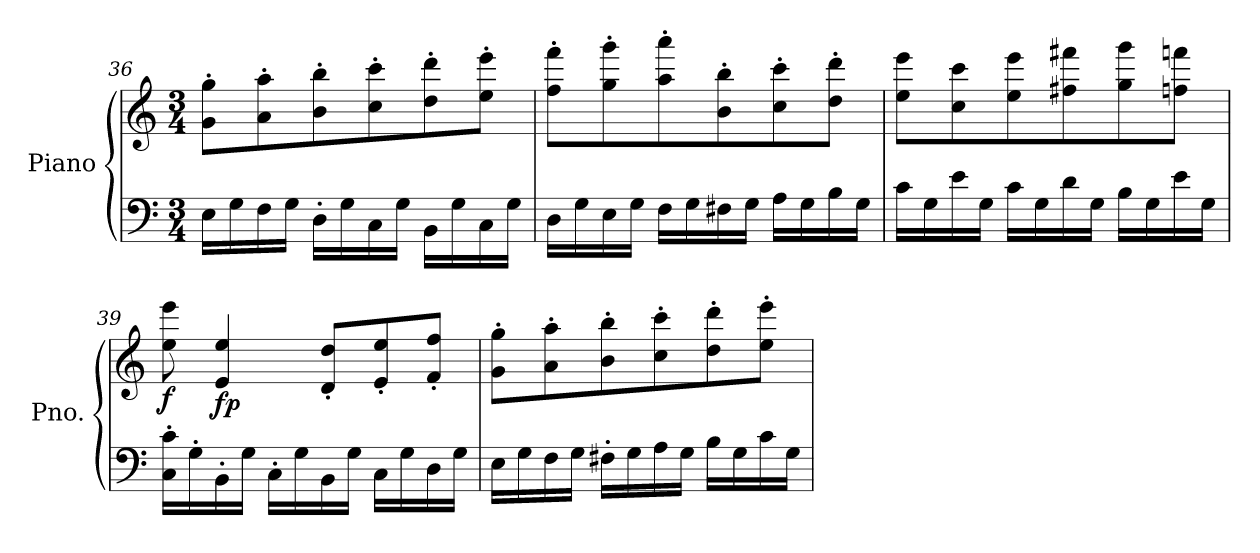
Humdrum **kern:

**kern	**kern	**dynam
*part1	*part1	*part1
*staff2	*staff1	*staff1/2
*I"Piano	*	*
*I'Pno.	*	*
!!LO:PB:g=z
*clefF4	*clefG2	*
*k[]	*k[]	*
*M3/4	*M3/4	*
=36	=36	=36
16E\LL	8g\' 8gg\'L	.
16G\	.	.
16F\	8a\' 8aa\'	.
16G\JJ	.	.
16D'\LL	8b\' 8bb\'	.
16G\	.	.
16C\	8cc\' 8ccc\'	.
16G\JJ	.	.
16BB\LL	8dd\' 8ddd\'	.
16G\	.	.
16C\	8ee\' 8eee\'J	.
16G\JJ	.	.
=37	=37	=37
16D\LL	8ff\' 8fff\'L	.
16G\	.	.
16E\	8gg\' 8ggg\'	.
16G\JJ	.	.
16F\LL	8aa\' 8aaa\'	.
16G\	.	.
16F#X\	8b\' 8bb\'	.
16G\JJ	.	.
16A\LL	8cc\' 8ccc\'	.
16G\	.	.
16B\	8dd\' 8ddd\'J	.
16G\JJ	.	.
=38	=38	=38
16c\LL	8ee\ 8eee\L	.
16G\	.	.
16e\	8cc\ 8ccc\	.
16G\JJ	.	.
16c\LL	8ee\ 8eee\	.
16G\	.	.
16d\	8ff#X\ 8fff#X\	.
16G\JJ	.	.
16B\LL	8gg\ 8ggg\	.
16G\	.	.
16e\	8ffn\ 8fffn\J	.
16G\JJ	.	.
=39	=39	=39
!	!	!LO:DY:b
16C\' 16c\'LL	8ee\ 8eee\	f
16G'\	.	.
!	!	!LO:DY:b
16BB'\	4e/ 4ee/	fp
16G\JJ	.	.
16C'\LL	.	.
16G\	.	.
16BB\	8d/' 8dd/'L	.
16G\JJ	.	.
16C\LL	8e/' 8ee/'	.
16G\	.	.
16D\	8f/' 8ff/'J	.
16G\JJ	.	.
=40	=40	=40
16E\LL	8g\' 8gg\'L	.
16G\	.	.
16F\	8a\' 8aa\'	.
16G\JJ	.	.
16F#X'\LL	8b\' 8bb\'	.
16G\	.	.
16A\	8cc\' 8ccc\'	.
16G\JJ	.	.
16B\LL	8dd\' 8ddd\'	.
16G\	.	.
16c\	8ee\' 8eee\'J	.
16G\JJ	.	.
=	=	=
*-	*-	*-
